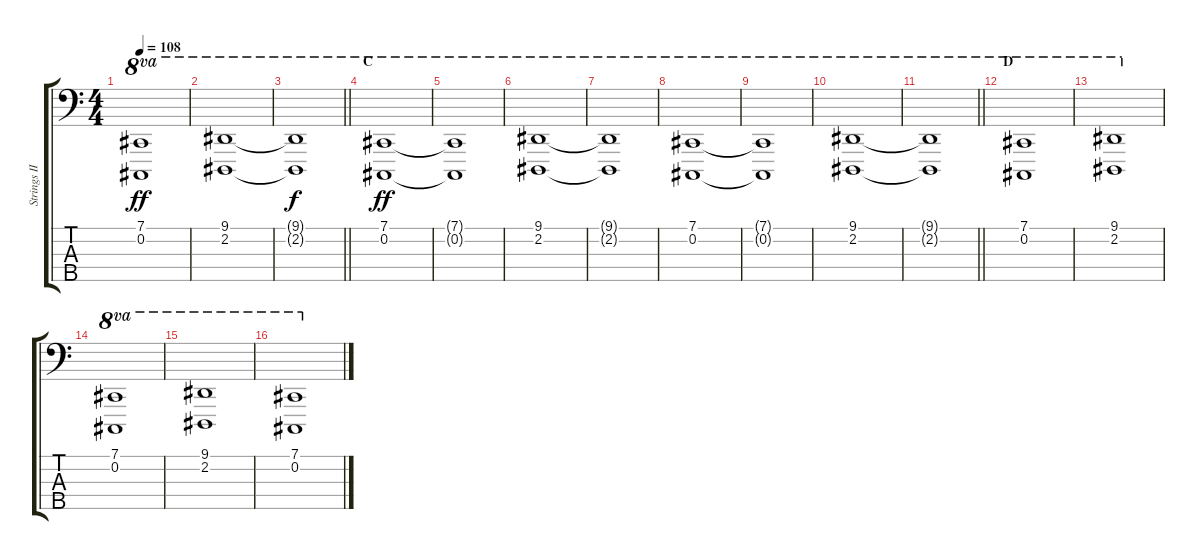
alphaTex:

\track ("Strings II" "Strings II") {instrument stringensemble1}
\staff {score tabs}
\tuning (Gb2 Db2 Ab1 Eb1 Bb0) {hide}
\ts (4 4)
\tempo 108
\clef f4
\ks c
(7.1 0.2).1{ot 8va dy ff} |
(9.1 2.2).1{ot 8va} |
\barLineRight lightlight
(9.1{t} 2.2{t}).1{ot 8va dy f} |
\section ("" "C")
(7.1 0.2).1{ot 8va dy ff} |
(7.1{t} 0.2{t}).1{ot 8va} |
(9.1 2.2).1{ot 8va} |
(9.1{t} 2.2{t}).1{ot 8va} |
(7.1 0.2).1{ot 8va} |
(7.1{t} 0.2{t}).1{ot 8va} |
(9.1 2.2).1{ot 8va} |
\barLineRight lightlight
(9.1{t} 2.2{t}).1{ot 8va} |
\section ("" "D")
(7.1 0.2).1{ot 8va} |
(9.1 2.2).1{ot 8va} |
(7.1 0.2).1{ot 8va} |
(9.1 2.2).1{ot 8va} |
(7.1 0.2).1{ot 8va}
